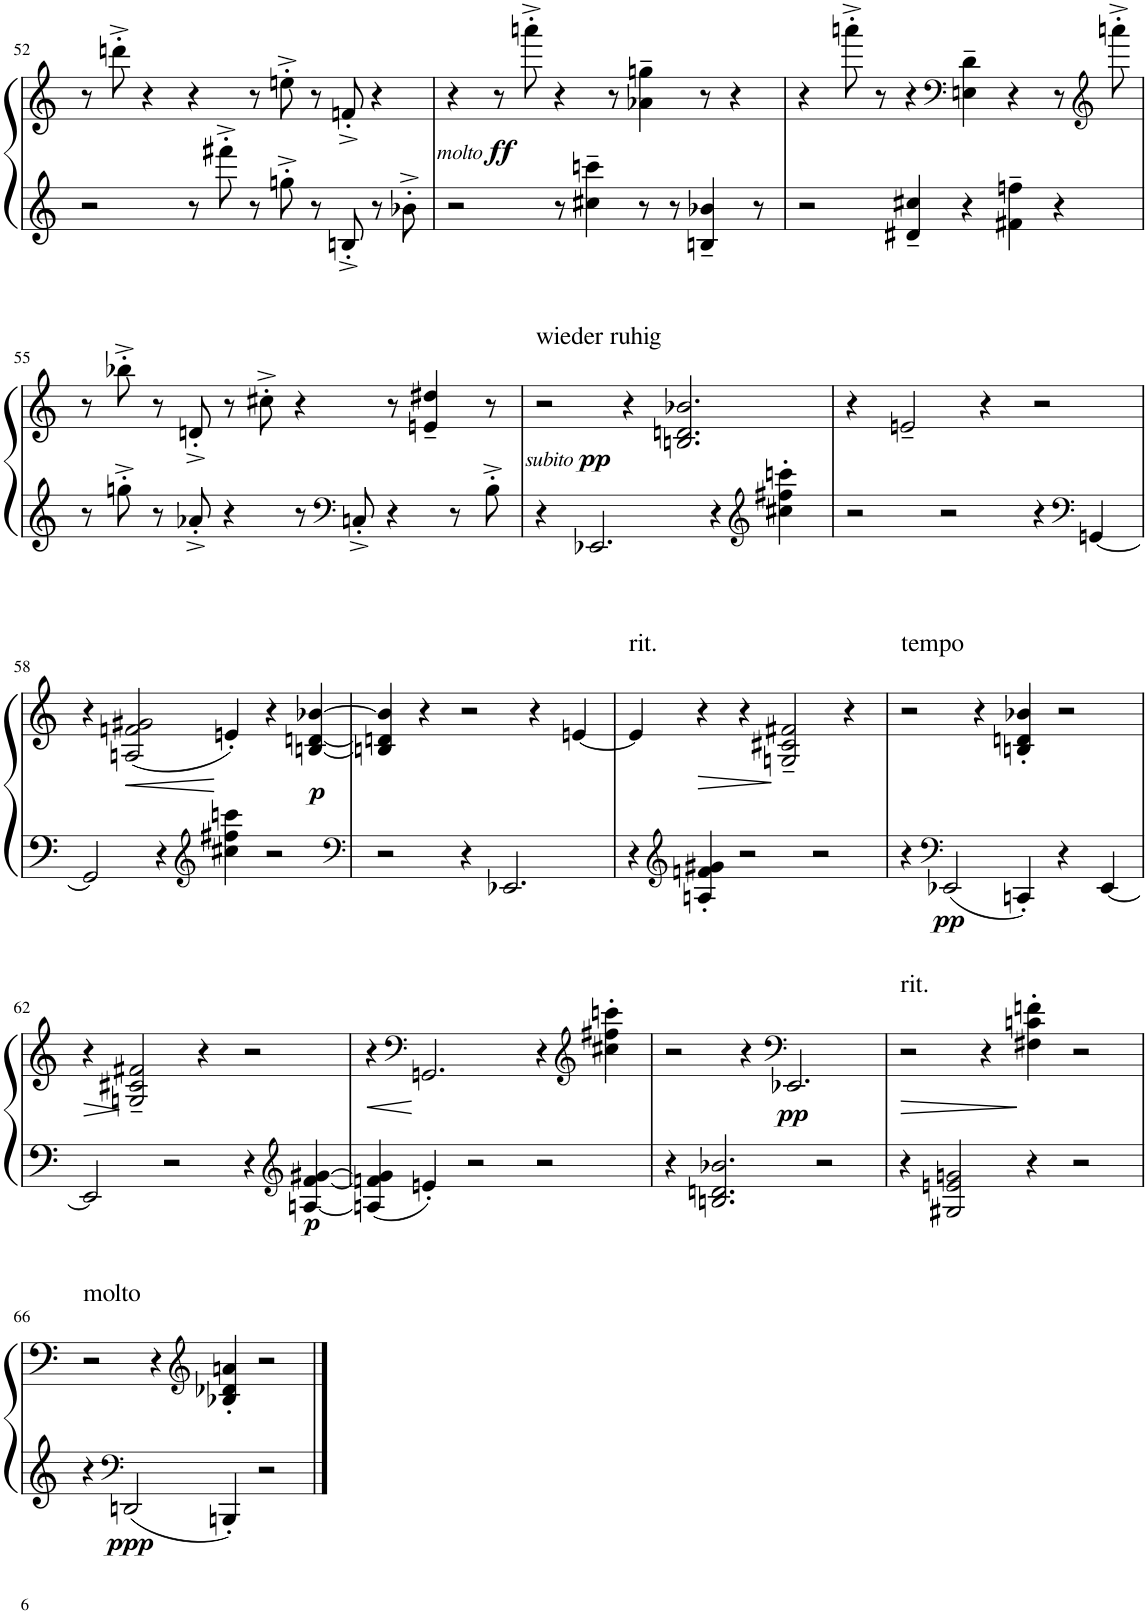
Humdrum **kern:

**kern	**kern	**dynam
*part1	*part1	*part1
*staff2	*staff1	*staff1/2
*I"Piano	*	*
*I'Pno.	*	*
!!LO:PB:g=z
*clefG2	*clefG2	*
*k[]	*k[]	*
*M3/2	*M3/2	*
=52	=52	=52
2r	8r	.
.	8dddn'^\	.
.	4r	.
8r	4r	.
8fff#X'^\	.	.
8r	8r	.
8ggn'^\	8een'^\	.
8r	8r	.
8Bn'^/	8fn'^/	.
8r	4r	.
8b-X'^\	.	.
=53	=53	=53
2r	4r	.
!	!	!LO:DY:b
!	!	!LO:DY:n=1:b
.	8r	other-dynamics ff
.	8aaan'^\	.
8r	4r	.
4cc#X\~ 4cccn\~	.	.
.	8r	.
8r	4a-X\~ 4ggn\~	.
8r	.	.
4Bn/~ 4b-X/~	8r	.
.	4r	.
8r	.	.
=54	=54	=54
2r	4r	.
.	8aaan'^\	.
.	8r	.
4d#X/~ 4cc#X/~	4r	.
*	*clefF4	*
4r	4En\~ 4d\~	.
4f#X\~ 4ffn\~	4r	.
4r	8r	.
*	*clefG2	*
.	8aaan'^\	.
!!LO:LB:g=z
=55	=55	=55
8r	8r	.
8ggn'^\	8bb-X'^\	.
8r	8r	.
8a-X'^/	8dn'^/	.
4r	8r	.
.	8cc#X'^\	.
8r	4r	.
*clefF4	*	*
8Cn'^/	.	.
4r	8r	.
.	4en/~ 4dd#X/~	.
8r	.	.
8B'^\	8r	.
=56	=56	=56
!	!LO:TX:a:t=wieder ruhig	!
!	!	!LO:DY:b
!	!	!LO:DY:n=1:b
4r	2r	other-dynamics pp
2.EE-X/	.	.
.	4r	.
.	2.Bn/ 2.dn/ 2.b-X/	.
4r	.	.
*clefG2	*	*
4cc#X\' 4ff#X\' 4cccn\'	.	.
=57	=57	=57
2r	4r	.
.	2en~/	.
2r	.	.
.	4r	.
4r	2r	.
*clefF4	*	*
[4GGn/	.	.
!!LO:LB:g=z
=58	=58	=58
2GG/]	4r	.
!	!	!LO:HP:b
.	(2An/ 2fn/ 2g#X/	<
4r	.	.
*clefG2	*	*
4cc#X\ 4ff#X\ 4cccn\	4en'/)	[
2r	4r	.
!	!	!LO:DY:b
.	[4Bn/ [4dn/ [4b-X/	p
=59	=59	=59
*clefF4	*	*
2r	4Bn/] 4dn/] 4b-/]	.
.	4r	.
4r	2r	.
2.EE-X/	.	.
.	4r	.
.	[4en/	.
=60	=60	=60
!	!LO:TX:a:t=rit.	!
4r	4e/]	.
*clefG2	*	*
!	!	!LO:HP:b
4An/' 4fn/' 4g#X/'	4r	>
2r	4r	.
.	2Gn/~ 2c#X/~ 2f#X/~	]
2r	.	.
.	4r	.
=61	=61	=61
!	!LO:TX:a:t=tempo	!
4r	2r	.
*clefF4	*	*
!	!	!LO:DY:b=2
2EE-X/	.	pp
.	4r	.
4CCn'/	4Bn/' 4dn/' 4b-X/'	.
4r	2r	.
[4EE-/	.	.
!!LO:LB:g=z
=62	=62	=62
!	!	!LO:HP:b
2EE-/]	4r	>
.	2Gn/~ 2c#X/~ 2f#X/~	]
2r	.	.
.	4r	.
4r	2r	.
*clefG2	*	*
!	!	!LO:DY:b=2
[4An/ [4f/ [4g#X/	.	p
=63	=63	=63
!	!	!LO:HP:b
4An/] 4fn/] 4g#/]	4r	<
*	*clefF4	*
4en'/	2.GGn/	[
2r	.	.
2r	4r	.
*	*clefG2	*
.	4cc#X\' 4ff#X\' 4cccn\'	.
=64	=64	=64
4r	2r	.
2.Bn/ 2.dn/ 2.b-X/	.	.
.	4r	.
*	*clefF4	*
!	!	!LO:DY:b
.	2.EE-X/	pp
2r	.	.
=65	=65	=65
!	!LO:TX:a:t=rit.	!
!	!	!LO:HP:b
4r	2r	>
2G#X/ 2en/ 2gn/	.	.
.	4r	.
4r	4F#X\' 4cn\' 4fn\'	]
2r	2r	.
!!LO:LB:g=z
=66	=66	=66
!	!LO:TX:a:t=molto	!
4r	2r	.
*clefF4	*	*
!	!	!LO:DY:b=2
2DDn/	.	ppp
.	4r	.
*	*clefG2	*
4BBBn'/	4B-X/' 4d-X/' 4an/'	.
2r	2r	.
==	==	==
*-	*-	*-
